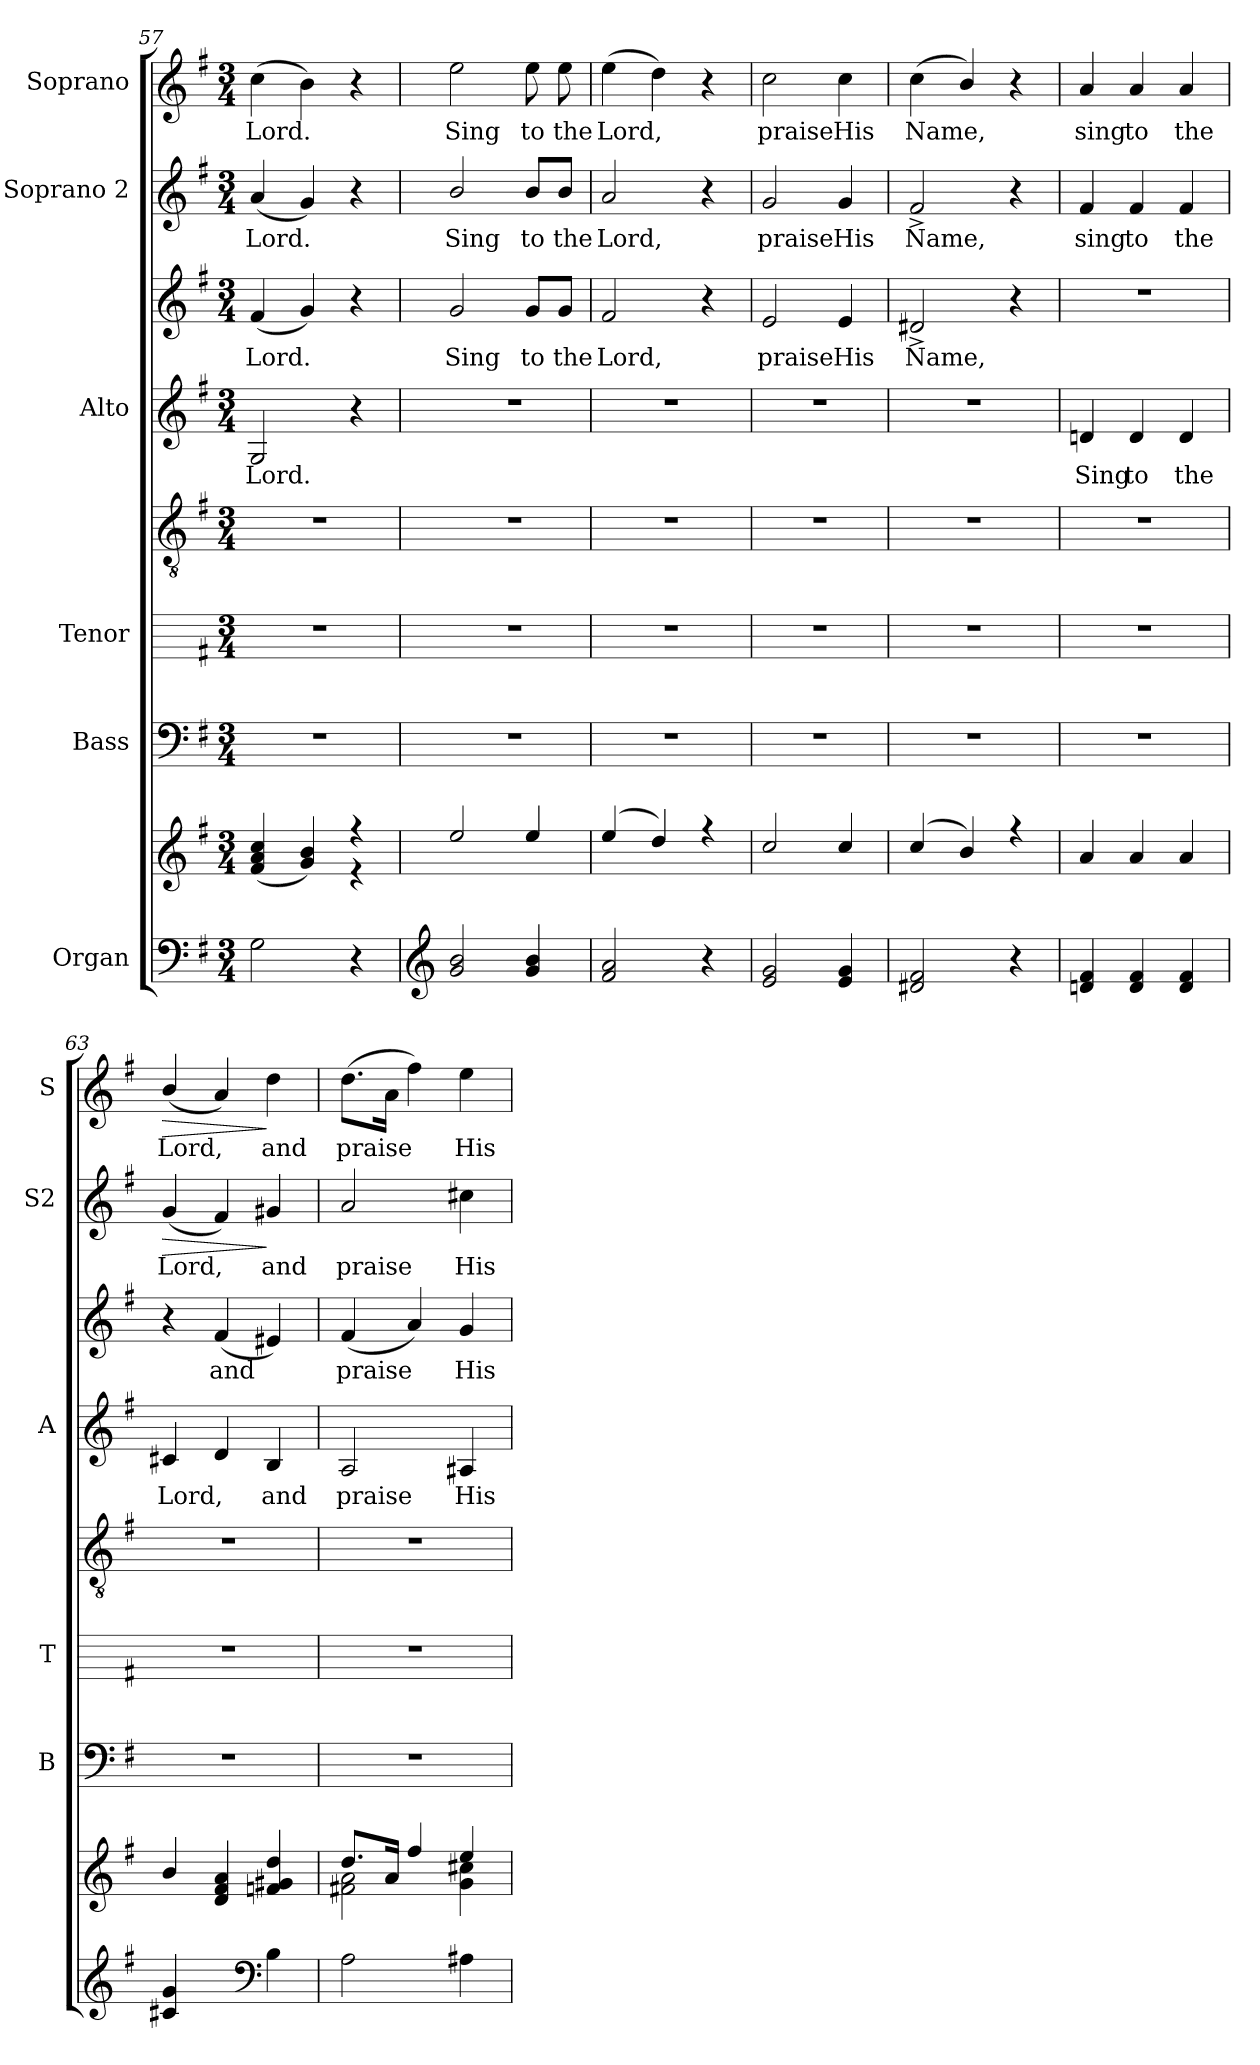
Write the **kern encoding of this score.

**kern	**kern	**kern	**kern	**kern	**kern	**text	**kern	**text	**kern	**text	**dynam	**kern	**text	**dynam
*part6	*part6	*part5	*part4	*part4	*part3	*part3	*part3	*part3	*part2	*part2	*part2	*part1	*part1	*part1
*staff9	*staff8	*staff7	*staff6	*staff5	*staff4	*staff4	*staff3	*staff3	*staff2	*staff2	*staff2	*staff1	*staff1	*staff1
*I"Organ	*	*I"Bass	*I"Tenor	*	*I"Alto	*	*	*	*I"Soprano 2	*	*	*I"Soprano	*	*
*	*	*I'B	*I'T	*	*I'A	*	*	*	*I'S2	*	*	*I'S	*	*
!!LO:LB:g=z
*clefF4	*clefG2	*clefF4	*	*clefGv2	*clefG2	*	*clefG2	*	*clefG2	*	*	*clefG2	*	*
*k[f#]	*k[f#]	*k[f#]	*k[f#]	*k[f#]	*k[f#]	*	*k[f#]	*	*k[f#]	*	*	*k[f#]	*	*
*G:	*G:	*G:	*G:	*G:	*G:	*	*G:	*	*G:	*	*	*G:	*	*
*M3/4	*M3/4	*M3/4	*M3/4	*M3/4	*M3/4	*	*M3/4	*	*M3/4	*	*	*M3/4	*	*
=57	=57	=57	=57	=57	=57	=57	=57	=57	=57	=57	=57	=57	=57	=57
*	*^	*	*	*	*	*	*	*	*	*	*	*	*	*
!	!	!	!	!	!	!	!LO:LY:b	!	!LO:LY:b	!	!LO:LY:b	!	!	!LO:LY:b	!
2G	(<4f# 4a 4cc	2ryy	2.r	2.r	2.r	2G	Lord.	(<4f#	Lord.	(<4a	Lord.	.	(>4cc	Lord.	.
.	4g 4b)	.	.	.	.	.	.	4g)	.	4g)	.	.	4b)	.	.
4r	4r	4r	.	.	.	4r	.	4r	.	4r	.	.	4r	.	.
=58	=58	=58	=58	=58	=58	=58	=58	=58	=58	=58	=58	=58	=58	=58	=58
*clefG2	*	*	*	*	*	*	*	*	*	*	*	*	*	*	*
!	!	!	!	!	!	!LO:N:vis=1	!	!	!LO:LY:b	!	!LO:LY:b	!	!	!LO:LY:b	!
2g 2b	2ee	2.ryy	2.r	2.r	2.r	2.r	.	2g	Sing	2b/	Sing	.	2ee	Sing	.
!	!	!	!	!	!	!	!	!	!LO:LY:b	!	!LO:LY:b	!	!	!LO:LY:b	!
4g 4b	4ee	.	.	.	.	.	.	8g/L	to	8b/L	to	.	8ee	to	.
!	!	!	!	!	!	!	!	!	!LO:LY:b	!	!LO:LY:b	!	!	!LO:LY:b	!
.	.	.	.	.	.	.	.	8g/J	the	8b/J	the	.	8ee	the	.
=59	=59	=59	=59	=59	=59	=59	=59	=59	=59	=59	=59	=59	=59	=59	=59
!	!	!	!	!	!	!LO:N:vis=1	!	!	!LO:LY:b	!	!LO:LY:b	!	!	!LO:LY:b	!
2f# 2a	(>4ee	2.ryy	2.r	2.r	2.r	2.r	.	2f#	Lord,	2a	Lord,	.	(>4ee	Lord,	.
.	4dd)	.	.	.	.	.	.	.	.	.	.	.	4dd)	.	.
4r	4r	.	.	.	.	.	.	4r	.	4r	.	.	4r	.	.
=60	=60	=60	=60	=60	=60	=60	=60	=60	=60	=60	=60	=60	=60	=60	=60
!	!	!	!	!	!	!LO:N:vis=1	!	!	!LO:LY:b	!	!LO:LY:b	!	!	!LO:LY:b	!
2e 2g	2cc	2.ryy	2.r	2.r	2.r	2.r	.	2e	praise	2g	praise	.	2cc	praise	.
!	!	!	!	!	!	!	!	!	!LO:LY:b	!	!LO:LY:b	!	!	!LO:LY:b	!
4e 4g	4cc	.	.	.	.	.	.	4e	His	4g	His	.	4cc	His	.
=61	=61	=61	=61	=61	=61	=61	=61	=61	=61	=61	=61	=61	=61	=61	=61
!	!	!	!	!	!	!LO:N:vis=1	!	!	!LO:LY:b	!	!LO:LY:b	!	!	!LO:LY:b	!
2d#X 2f#	(>4cc	2.ryy	2.r	2.r	2.r	2.r	.	2d#X^	Name,	2f#^	Name,	.	(<4cc	Name,	.
.	4b)	.	.	.	.	.	.	.	.	.	.	.	4b/)	.	.
4r	4r	.	.	.	.	.	.	4r	.	4r	.	.	4r	.	.
=62	=62	=62	=62	=62	=62	=62	=62	=62	=62	=62	=62	=62	=62	=62	=62
!	!	!	!	!	!	!	!LO:LY:b	!LO:N:vis=1	!	!	!LO:LY:b	!	!	!LO:LY:b	!
4dn 4f#	4a	2.ryy	2.r	2.r	2.r	4dn	Sing	2.r	.	4f#	sing	.	4a	sing	.
!	!	!	!	!	!	!	!LO:LY:b	!	!	!	!LO:LY:b	!	!	!LO:LY:b	!
4d 4f#	4a	.	.	.	.	4d	to	.	.	4f#	to	.	4a	to	.
!	!	!	!	!	!	!	!LO:LY:b	!	!	!	!LO:LY:b	!	!	!LO:LY:b	!
4d 4f#	4a	.	.	.	.	4d	the	.	.	4f#	the	.	4a	the	.
=63	=63	=63	=63	=63	=63	=63	=63	=63	=63	=63	=63	=63	=63	=63	=63
!	!	!	!	!	!	!	!LO:LY:b	!	!	!	!LO:LY:b	!LO:HP:b	!	!LO:LY:b	!LO:HP:b
4c#X 4g	4b/	2.ryy	2.r	2.r	2.r	4c#X	Lord,	4r	.	(<4g	Lord,	>	(<4b/	Lord,	>
!	!	!	!	!	!	!	!	!	!LO:LY:b	!	!	!	!	!	!
4ryy	4d 4f# 4a	.	.	.	.	4d	.	(<4f#	and	4f#)	.	.	4a)	.	.
*clefF4	*	*	*	*	*	*	*	*	*	*	*	*	*	*	*
!	!	!	!	!	!	!	!LO:LY:b	!	!	!	!LO:LY:b	!	!	!LO:LY:b	!
4B	4fn 4g#X 4dd	.	.	.	.	4B	and	4e#X)	.	4g#X	and	]	4dd	and	]
=64	=64	=64	=64	=64	=64	=64	=64	=64	=64	=64	=64	=64	=64	=64	=64
!	!	!	!	!	!	!	!LO:LY:b	!	!LO:LY:b	!	!LO:LY:b	!	!	!LO:LY:b	!
2A	8.dd/L	2f#X\ 2a\	2.r	2.r	2.r	2A	praise	(<4f#	praise	2a	praise	.	(>8.ddL	praise	.
.	16a/J	.	.	.	.	.	.	.	.	.	.	.	16aJ	.	.
.	4ff#/	.	.	.	.	.	.	4a)	.	.	.	.	4ff#)	.	.
!	!	!	!	!	!	!	!LO:LY:b	!	!LO:LY:b	!	!LO:LY:b	!	!	!LO:LY:b	!
4A#X	4ee	4g\ 4cc#X\	.	.	.	4A#X	His	4g	His	4cc#X	His	.	4ee	His	.
*	*v	*v	*	*	*	*	*	*	*	*	*	*	*	*	*
=	=	=	=	=	=	=	=	=	=	=	=	=	=	=
*-	*-	*-	*-	*-	*-	*-	*-	*-	*-	*-	*-	*-	*-	*-
